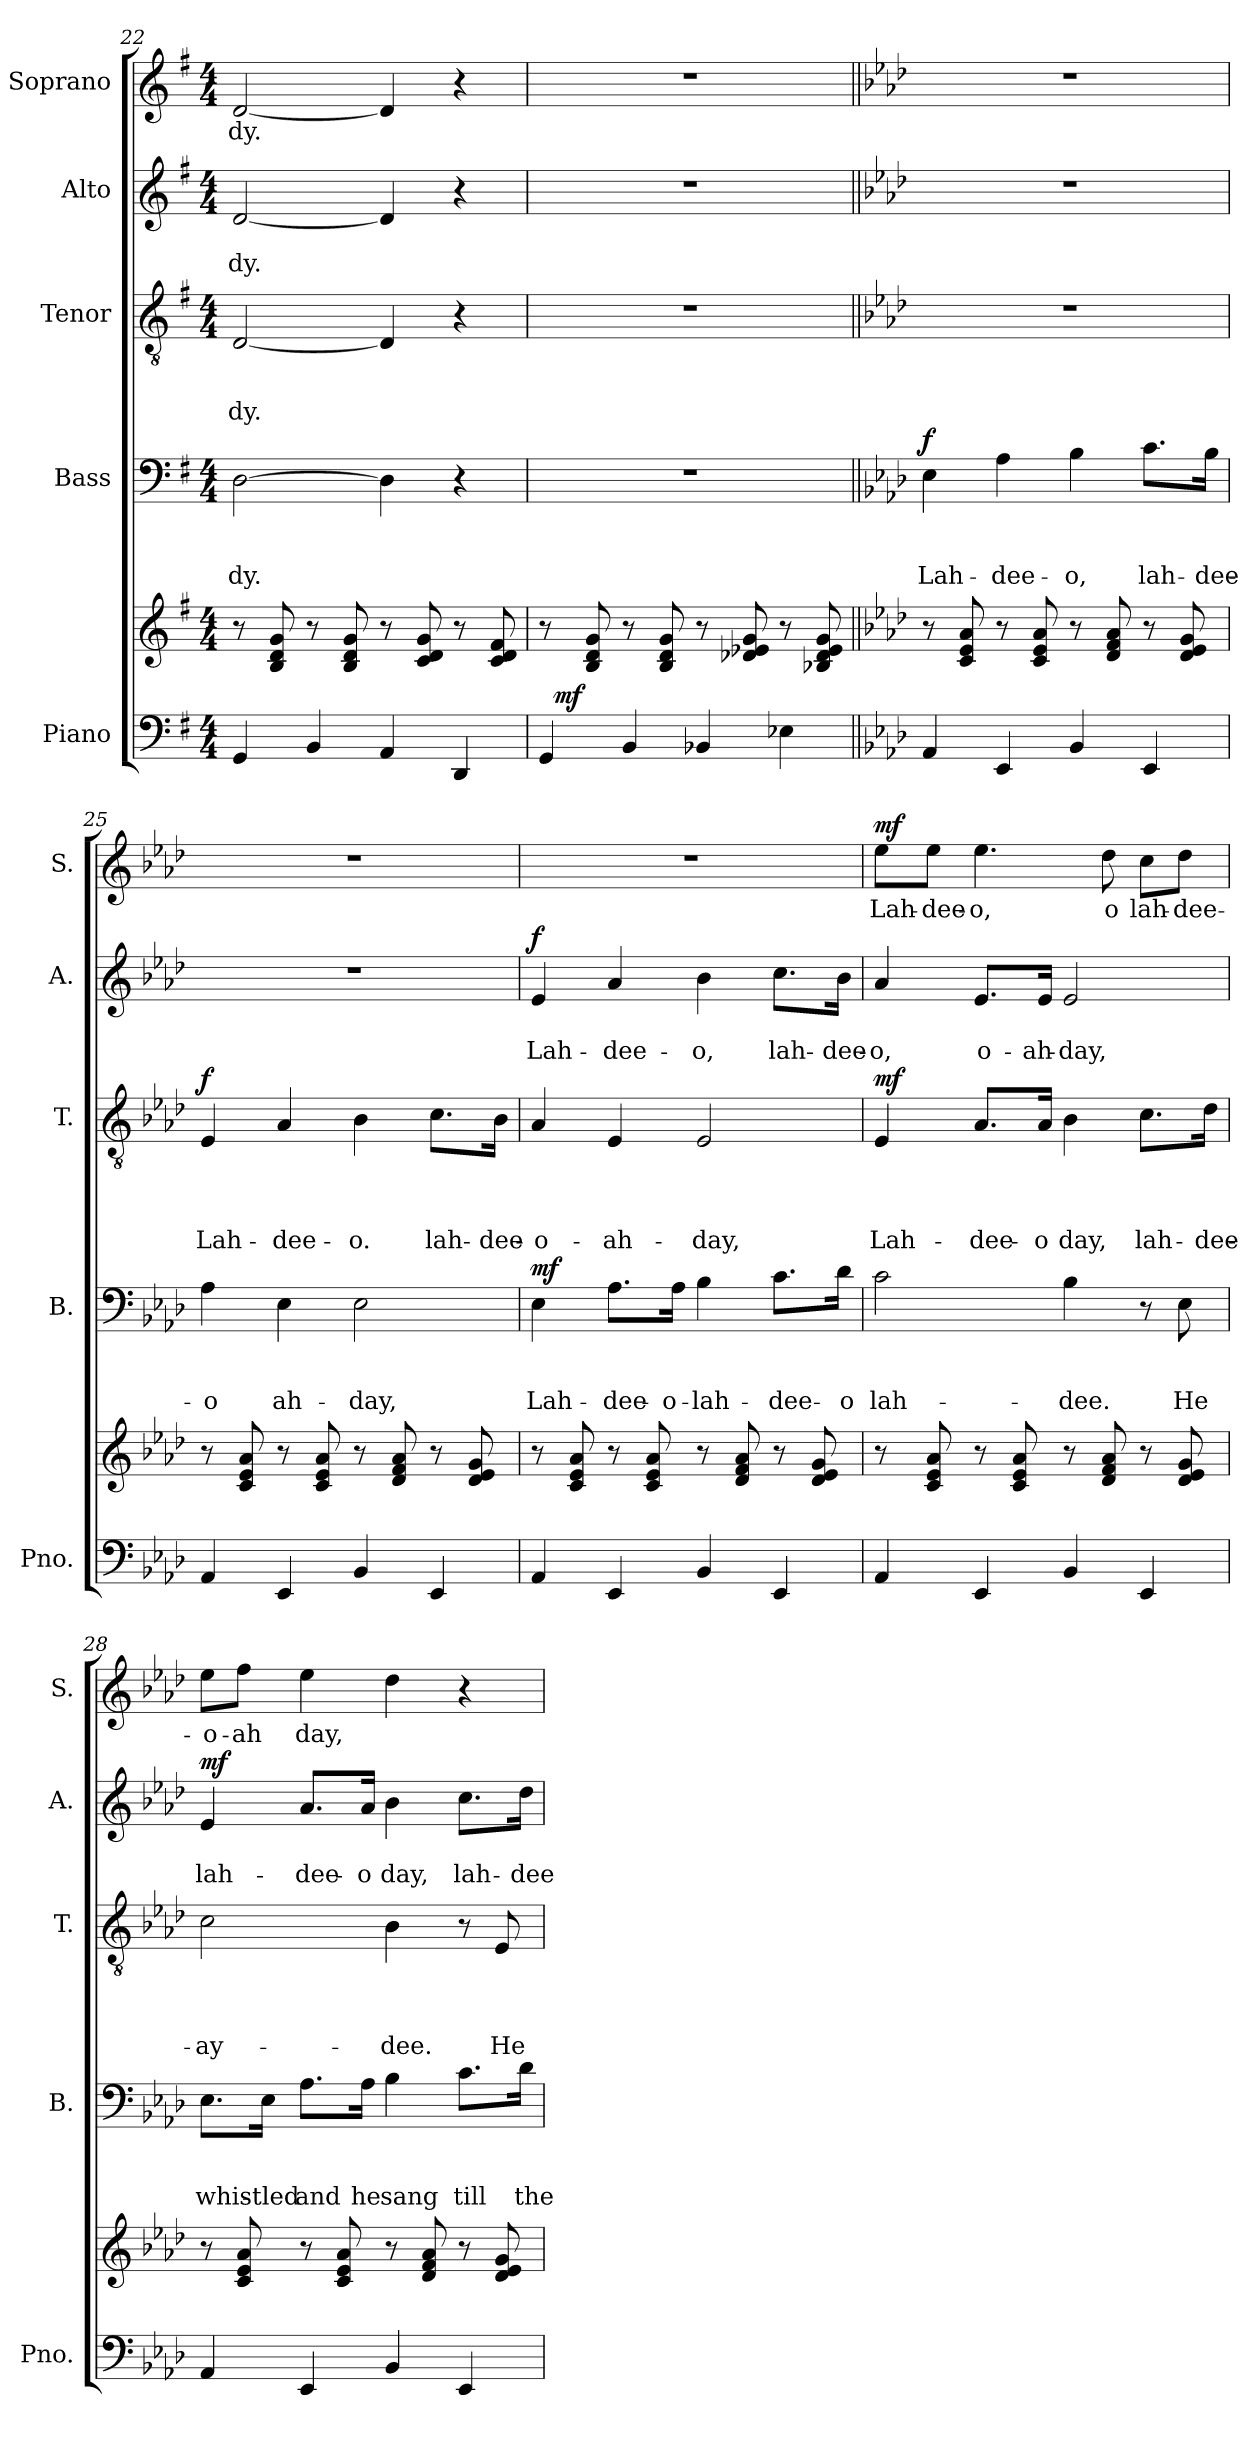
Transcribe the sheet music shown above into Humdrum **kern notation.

**kern	**kern	**dynam	**kern	**text	**text	**text	**dynam	**kern	**text	**text	**text	**text	**dynam	**kern	**text	**text	**dynam	**kern	**text	**dynam
*part5	*part5	*part5	*part4	*part4	*part4	*part4	*part4	*part3	*part3	*part3	*part3	*part3	*part3	*part2	*part2	*part2	*part2	*part1	*part1	*part1
*staff6	*staff5	*staff5/6	*staff4	*staff4	*staff4	*staff4	*staff4	*staff3	*staff3	*staff3	*staff3	*staff3	*staff3	*staff2	*staff2	*staff2	*staff2	*staff1	*staff1	*staff1
*I"Piano	*	*	*I"Bass	*	*	*	*	*I"Tenor	*	*	*	*	*	*I"Alto	*	*	*	*I"Soprano	*	*
*I'Pno.	*	*	*I'B.	*	*	*	*	*I'T.	*	*	*	*	*	*I'A.	*	*	*	*I'S.	*	*
*clefF4	*clefG2	*	*clefF4	*	*	*	*	*clefGv2	*	*	*	*	*	*clefG2	*	*	*	*clefG2	*	*
*k[f#]	*k[f#]	*	*k[f#]	*	*	*	*	*k[f#]	*	*	*	*	*	*k[f#]	*	*	*	*k[f#]	*	*
*G:	*G:	*	*G:	*	*	*	*	*G:	*	*	*	*	*	*G:	*	*	*	*G:	*	*
*M4/4	*M4/4	*	*M4/4	*	*	*	*	*M4/4	*	*	*	*	*	*M4/4	*	*	*	*M4/4	*	*
=22	=22	=22	=22	=22	=22	=22	=22	=22	=22	=22	=22	=22	=22	=22	=22	=22	=22	=22	=22	=22
4GG/	8r	.	[2D\	.	.	dy.	.	[2D/	.	.	dy.	.	.	[2d/	.	dy.	.	[2d/	dy.	.
.	8B/ 8d/ 8g/	.	.	.	.	.	.	.	.	.	.	.	.	.	.	.	.	.	.	.
4BB/	8r	.	.	.	.	.	.	.	.	.	.	.	.	.	.	.	.	.	.	.
.	8B/ 8d/ 8g/	.	.	.	.	.	.	.	.	.	.	.	.	.	.	.	.	.	.	.
4AA/	8r	.	4D\]	.	.	.	.	4D/]	.	.	.	.	.	4d/]	.	.	.	4d/]	.	.
.	8c/ 8d/ 8g/	.	.	.	.	.	.	.	.	.	.	.	.	.	.	.	.	.	.	.
4DD/	8r	.	4r	.	.	.	.	4r	.	.	.	.	.	4r	.	.	.	4r	.	.
.	8c/ 8d/ 8f#/	.	.	.	.	.	.	.	.	.	.	.	.	.	.	.	.	.	.	.
=23	=23	=23	=23	=23	=23	=23	=23	=23	=23	=23	=23	=23	=23	=23	=23	=23	=23	=23	=23	=23
*^	*	*	*	*	*	*	*	*	*	*	*	*	*	*	*	*	*	*	*	*
4GG/	32ryy	8r	.	1r	.	.	.	.	1r	.	.	.	.	.	1r	.	.	.	1r	.	.
!	!	!	!LO:DY:a=2	!	!	!	!	!	!	!	!	!	!	!	!	!	!	!	!	!	!
.	2ryy	.	mf	.	.	.	.	.	.	.	.	.	.	.	.	.	.	.	.	.	.
.	.	8B/ 8d/ 8g/	.	.	.	.	.	.	.	.	.	.	.	.	.	.	.	.	.	.	.
4BB/	.	8r	.	.	.	.	.	.	.	.	.	.	.	.	.	.	.	.	.	.	.
.	.	8B/ 8d/ 8g/	.	.	.	.	.	.	.	.	.	.	.	.	.	.	.	.	.	.	.
4BB-X/	.	8r	.	.	.	.	.	.	.	.	.	.	.	.	.	.	.	.	.	.	.
.	4...ryy	.	.	.	.	.	.	.	.	.	.	.	.	.	.	.	.	.	.	.	.
.	.	8d-X/ 8e-X/ 8g/	.	.	.	.	.	.	.	.	.	.	.	.	.	.	.	.	.	.	.
4E-X\	.	8r	.	.	.	.	.	.	.	.	.	.	.	.	.	.	.	.	.	.	.
.	.	8B-X/ 8d-/ 8e-/ 8g/	.	.	.	.	.	.	.	.	.	.	.	.	.	.	.	.	.	.	.
*v	*v	*	*	*	*	*	*	*	*	*	*	*	*	*	*	*	*	*	*	*	*
=24||	=24||	=24||	=24||	=24||	=24||	=24||	=24||	=24||	=24||	=24||	=24||	=24||	=24||	=24||	=24||	=24||	=24||	=24||	=24||	=24||
*k[b-e-a-d-]	*k[b-e-a-d-]	*	*k[b-e-a-d-]	*	*	*	*	*k[b-e-a-d-]	*	*	*	*	*	*k[b-e-a-d-]	*	*	*	*k[b-e-a-d-]	*	*
*A-:	*A-:	*	*A-:	*	*	*	*	*A-:	*	*	*	*	*	*A-:	*	*	*	*A-:	*	*
*^	*	*	*	*	*	*	*	*	*	*	*	*	*	*	*	*	*	*	*	*
!	!	!	!	!	!	!	!	!LO:DY:a	!	!	!	!	!	!	!	!	!	!	!	!	!
*v	*v	*	*	*	*	*	*	*	*	*	*	*	*	*	*	*	*	*	*	*	*
4AA-/	8r	.	4E-\	.	.	Lah-	f	1r	.	.	.	.	.	1r	.	.	.	1r	.	.
.	8c/ 8e-/ 8a-/	.	.	.	.	.	.	.	.	.	.	.	.	.	.	.	.	.	.	.
4EE-/	8r	.	4A-\	.	.	-dee-	.	.	.	.	.	.	.	.	.	.	.	.	.	.
.	8c/ 8e-/ 8a-/	.	.	.	.	.	.	.	.	.	.	.	.	.	.	.	.	.	.	.
4BB-/	8r	.	4B-\	.	.	-o,	.	.	.	.	.	.	.	.	.	.	.	.	.	.
.	8d-/ 8f/ 8a-/	.	.	.	.	.	.	.	.	.	.	.	.	.	.	.	.	.	.	.
4EE-/	8r	.	8.c\L	.	.	lah-	.	.	.	.	.	.	.	.	.	.	.	.	.	.
.	8d-/ 8e-/ 8g/	.	.	.	.	.	.	.	.	.	.	.	.	.	.	.	.	.	.	.
.	.	.	16B-\Jk	.	.	-dee-	.	.	.	.	.	.	.	.	.	.	.	.	.	.
!!LO:PB:g=z
=25	=25	=25	=25	=25	=25	=25	=25	=25	=25	=25	=25	=25	=25	=25	=25	=25	=25	=25	=25	=25
!	!	!	!	!	!	!	!	!	!	!	!	!	!LO:DY:a	!	!	!	!	!	!	!
4AA-/	8r	.	4A-\	.	.	-o	.	4E-/	.	.	.	Lah-	f	1r	.	.	.	1r	.	.
.	8c/ 8e-/ 8a-/	.	.	.	.	.	.	.	.	.	.	.	.	.	.	.	.	.	.	.
4EE-/	8r	.	4E-\	.	.	ah-	.	4A-/	.	.	.	-dee-	.	.	.	.	.	.	.	.
.	8c/ 8e-/ 8a-/	.	.	.	.	.	.	.	.	.	.	.	.	.	.	.	.	.	.	.
4BB-/	8r	.	2E-\	.	.	-day,	.	4B-\	.	.	.	-o.	.	.	.	.	.	.	.	.
.	8d-/ 8f/ 8a-/	.	.	.	.	.	.	.	.	.	.	.	.	.	.	.	.	.	.	.
4EE-/	8r	.	.	.	.	.	.	8.c\L	.	.	.	lah-	.	.	.	.	.	.	.	.
.	8d-/ 8e-/ 8g/	.	.	.	.	.	.	.	.	.	.	.	.	.	.	.	.	.	.	.
.	.	.	.	.	.	.	.	16B-\Jk	.	.	.	-dee-	.	.	.	.	.	.	.	.
=26	=26	=26	=26	=26	=26	=26	=26	=26	=26	=26	=26	=26	=26	=26	=26	=26	=26	=26	=26	=26
!	!	!	!	!	!	!	!LO:DY:a	!	!	!	!	!	!	!	!	!	!LO:DY:a	!	!	!
4AA-/	8r	.	4E-\	.	.	Lah-	mf	4A-/	.	.	.	-o-	.	4e-/	.	Lah-	f	1r	.	.
.	8c/ 8e-/ 8a-/	.	.	.	.	.	.	.	.	.	.	.	.	.	.	.	.	.	.	.
4EE-/	8r	.	8.A-\L	.	.	-dee-	.	4E-/	.	.	.	-ah-	.	4a-/	.	-dee-	.	.	.	.
.	8c/ 8e-/ 8a-/	.	.	.	.	.	.	.	.	.	.	.	.	.	.	.	.	.	.	.
.	.	.	16A-\Jk	.	.	-o-	.	.	.	.	.	.	.	.	.	.	.	.	.	.
4BB-/	8r	.	4B-\	.	.	-lah-	.	2E-/	.	.	.	-day,	.	4b-\	.	-o,	.	.	.	.
.	8d-/ 8f/ 8a-/	.	.	.	.	.	.	.	.	.	.	.	.	.	.	.	.	.	.	.
4EE-/	8r	.	8.c\L	.	.	-dee-	.	.	.	.	.	.	.	8.cc\L	.	lah-	.	.	.	.
.	8d-/ 8e-/ 8g/	.	.	.	.	.	.	.	.	.	.	.	.	.	.	.	.	.	.	.
.	.	.	16d-\Jk	.	.	-o	.	.	.	.	.	.	.	16b-\Jk	.	-dee-	.	.	.	.
=27	=27	=27	=27	=27	=27	=27	=27	=27	=27	=27	=27	=27	=27	=27	=27	=27	=27	=27	=27	=27
!	!	!	!	!	!	!	!	!	!	!	!	!	!LO:DY:a	!	!	!	!	!	!	!LO:DY:a
4AA-/	8r	.	2c\	.	.	lah-	.	4E-/	.	.	.	Lah-	mf	4a-/	.	-o,	.	8ee-\L	Lah-	mf
.	8c/ 8e-/ 8a-/	.	.	.	.	.	.	.	.	.	.	.	.	.	.	.	.	8ee-\J	-dee-	.
4EE-/	8r	.	.	.	.	.	.	8.A-/L	.	.	.	-dee-	.	8.e-/L	.	o-	.	4.ee-\	-o,	.
.	8c/ 8e-/ 8a-/	.	.	.	.	.	.	.	.	.	.	.	.	.	.	.	.	.	.	.
.	.	.	.	.	.	.	.	16A-/Jk	.	.	.	-o	.	16e-/Jk	.	-ah-	.	.	.	.
4BB-/	8r	.	4B-\	.	.	-dee.	.	4B-\	.	.	.	day,	.	2e-/	.	-day,	.	.	.	.
.	8d-/ 8f/ 8a-/	.	.	.	.	.	.	.	.	.	.	.	.	.	.	.	.	8dd-\	o	.
4EE-/	8r	.	8r	.	.	.	.	8.c\L	.	.	.	lah-	.	.	.	.	.	8cc\L	lah-	.
.	8d-/ 8e-/ 8g/	.	8E-\	.	.	He	.	.	.	.	.	.	.	.	.	.	.	8dd-\J	-dee-	.
.	.	.	.	.	.	.	.	16d-\Jk	.	.	.	-dee-	.	.	.	.	.	.	.	.
!!LO:LB:g=z
=28	=28	=28	=28	=28	=28	=28	=28	=28	=28	=28	=28	=28	=28	=28	=28	=28	=28	=28	=28	=28
!	!	!	!	!	!	!	!	!	!	!	!	!	!	!	!	!	!LO:DY:a	!	!	!
4AA-/	8r	.	8.E-\L	.	.	whis-	.	2c\	.	.	.	-ay-	.	4e-/	.	lah-	mf	8ee-\L	-o-	.
.	8c/ 8e-/ 8a-/	.	.	.	.	.	.	.	.	.	.	.	.	.	.	.	.	8ff\J	-ah	.
.	.	.	16E-\Jk	.	.	-tled	.	.	.	.	.	.	.	.	.	.	.	.	.	.
4EE-/	8r	.	8.A-\L	.	.	and	.	.	.	.	.	.	.	8.a-/L	.	-dee-	.	4ee-\	day,	.
.	8c/ 8e-/ 8a-/	.	.	.	.	.	.	.	.	.	.	.	.	.	.	.	.	.	.	.
.	.	.	16A-\Jk	.	.	he	.	.	.	.	.	.	.	16a-/Jk	.	-o	.	.	.	.
4BB-/	8r	.	4B-\	.	.	sang	.	4B-\	.	.	.	-dee.	.	4b-\	.	day,	.	4dd-\	.	.
.	8d-/ 8f/ 8a-/	.	.	.	.	.	.	.	.	.	.	.	.	.	.	.	.	.	.	.
4EE-/	8r	.	8.c\L	.	.	till	.	8r	.	.	.	.	.	8.cc\L	.	lah-	.	4r	.	.
.	8d-/ 8e-/ 8g/	.	.	.	.	.	.	8E-/	.	.	.	He	.	.	.	.	.	.	.	.
.	.	.	16d-\Jk	.	.	the	.	.	.	.	.	.	.	16dd-\Jk	.	-dee	.	.	.	.
=	=	=	=	=	=	=	=	=	=	=	=	=	=	=	=	=	=	=	=	=
*-	*-	*-	*-	*-	*-	*-	*-	*-	*-	*-	*-	*-	*-	*-	*-	*-	*-	*-	*-	*-
